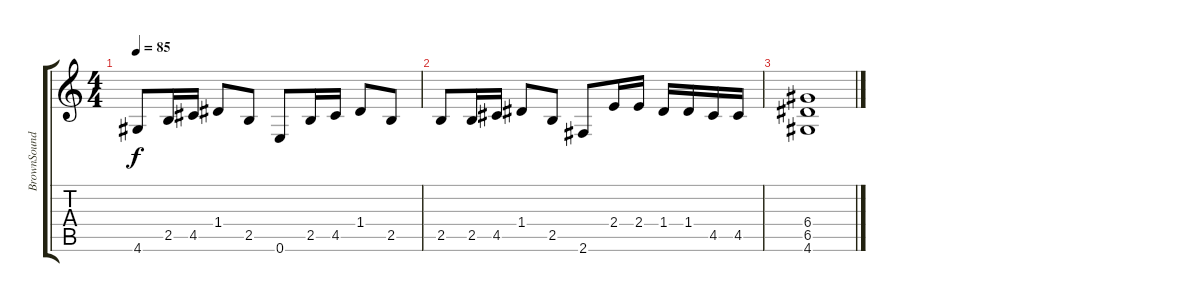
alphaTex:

\track ("BrownSound" "BrownSound") {instrument distortionguitar}
\staff {score tabs}
\tuning (E4 B3 G3 D3 A2 E2) {hide}
\ts (4 4)
\tempo 85
\clef g2
\ks c
4.6.8{dy f} 2.5.16 4.5.16 1.4.8 2.5.8 0.6.8 2.5.16 4.5.16 1.4.8 2.5.8 |
2.5.8 2.5.16 4.5.16 1.4.8 2.5.8 2.6.8 2.4.16 2.4.16 1.4.16 1.4.16 4.5.16 4.5.16 |
(6.4 6.5 4.6).1
